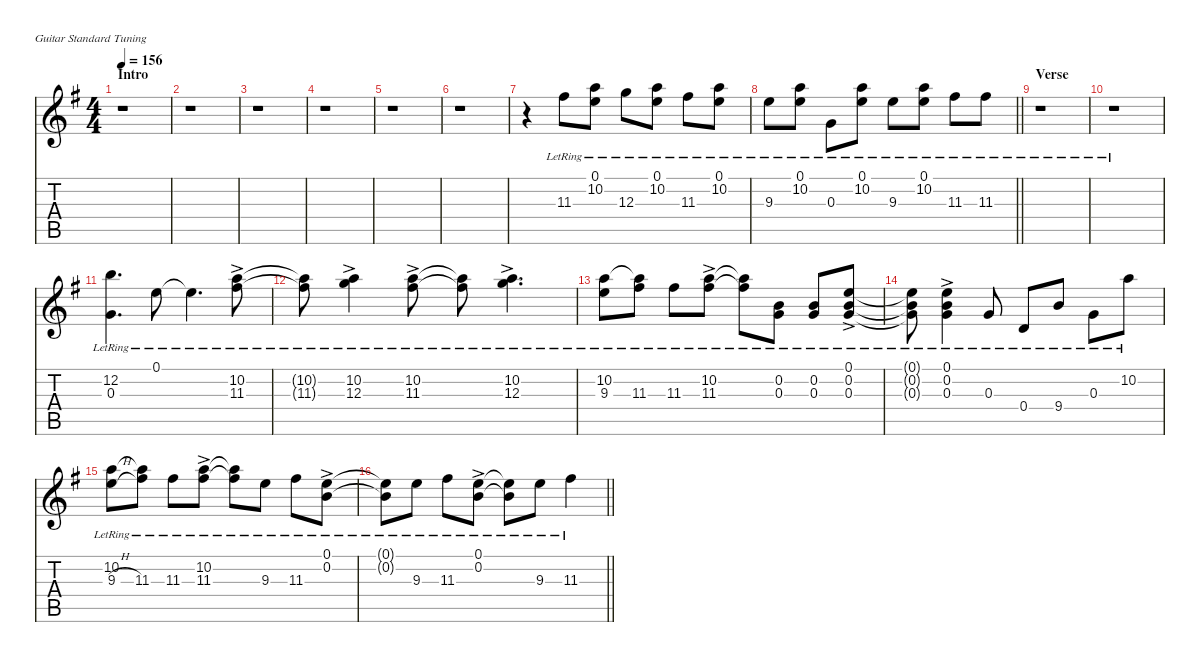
\defaultSystemsLayout 4
\hideDynamics
\bracketExtendMode nobrackets
\singleTrackTrackNamePolicy hidden
\multiTrackTrackNamePolicy hidden
\otherSystemsTrackNameOrientation horizontal
\track ("Mandolin 2" "el.guit.") {instrument electricguitarclean}
\staff {score tabs}
\tuning (E4 B3 G3 D3 A2 E2)
\ts (4 4)
\section ("" "Intro")
\tempo 156
\clef g2
\ks g
r.1{dy f instrument electricguitarclean beam Down} |
r.1{beam Down} |
r.1{beam Down} |
r.1{beam Down} |
r.1{beam Down} |
r.1{beam Down} |
r.4{beam Down} 11.3{lr acc #}.8{beam Down} (0.1{lr acc forcenatural} 10.2{lr acc forcenatural}).8{beam Down} 12.3{lr acc forcenatural}.8{beam Down} (0.1{lr acc forcenatural} 10.2{lr acc forcenatural}).8{beam Down} 11.3{lr acc #}.8{beam Down} (0.1{lr acc forcenatural} 10.2{lr acc forcenatural}).8{beam Down} |
\barLineRight lightlight
9.3{lr acc forcenatural}.8{beam Down} (0.1{lr acc forcenatural} 10.2{lr acc forcenatural}).8{beam Down} 0.3{lr acc forcenatural}.8{beam Down} (0.1{lr acc forcenatural} 10.2{lr acc forcenatural}).8{beam Down} 9.3{lr acc forcenatural}.8{beam Down} (0.1{lr acc forcenatural} 10.2{lr acc forcenatural}).8{beam Down} 11.3{lr acc #}.8{beam Down} 11.3{lr acc #}.8{beam Down} |
\section ("" "Verse")
r.1{beam Down} |
r.1{beam Down} |
(12.2{lr acc forcenatural} 0.3{lr acc forcenatural}).4{d beam Down} 0.1{lr acc forcenatural}.8{beam Down} 0.1{lr t acc forcenatural}.4{d beam Down} (10.2{ac lr acc forcenatural} 11.3{ac lr acc #}).8{beam Down} |
(10.2{lr t acc forcenatural} 11.3{lr t acc #}).8{beam Down} (10.2{ac lr acc forcenatural} 12.3{ac lr acc forcenatural}).4{beam Down} (10.2{ac lr acc forcenatural} 11.3{ac lr acc #}).8{beam Down} (10.2{lr t acc forcenatural} 11.3{lr t acc #}).8{beam Down} (10.2{ac lr acc forcenatural} 12.3{ac lr acc forcenatural}).4{d beam Down} |
(10.2{lr acc forcenatural} 9.3{lr acc forcenatural}).8{beam Down} (10.2{lr t acc forcenatural} 11.3{lr acc #}).8{beam Down} 11.3{lr acc #}.8{beam Down} (10.2{ac lr acc forcenatural} 11.3{ac lr acc #}).8{beam Down} (10.2{lr t acc forcenatural} 11.3{lr t acc #}).8{beam Down} (0.2{lr acc forcenatural} 0.3{lr acc forcenatural}).8{beam Down} (0.2{lr acc forcenatural} 0.3{lr acc forcenatural}).8{beam Up} (0.1{ac lr acc forcenatural} 0.2{ac lr acc forcenatural} 0.3{ac lr acc forcenatural}).8{beam Up} |
(0.1{lr t acc forcenatural} 0.2{lr t acc forcenatural} 0.3{lr t acc forcenatural}).8{beam Down} (0.1{ac lr acc forcenatural} 0.2{ac lr acc forcenatural} 0.3{ac lr acc forcenatural}).4{beam Down} 0.3{lr acc forcenatural}.8{beam Up} 0.4{lr acc forcenatural}.8{beam Up} 9.4{lr acc forcenatural}.8{beam Up} 0.3{lr acc forcenatural}.8{beam Down} 10.2{lr acc forcenatural}.8{beam Down} |
(10.2{lr acc forcenatural} 9.3{h acc forcenatural}).8{beam Down} (10.2{lr t acc forcenatural} 11.3{lr acc #}).8{beam Down} 11.3{lr acc #}.8{beam Down} (10.2{ac lr acc forcenatural} 11.3{ac lr acc #}).8{beam Down} (10.2{lr t acc forcenatural} 11.3{lr t acc #}).8{beam Down} 9.3{lr acc forcenatural}.8{beam Down} 11.3{lr acc #}.8{beam Down} (0.1{ac lr acc forcenatural} 0.2{ac lr acc forcenatural}).8{beam Down} |
\barLineRight lightlight
(0.1{lr t acc forcenatural} 0.2{lr t acc forcenatural}).8{beam Down} 9.3{lr acc forcenatural}.8{beam Down} 11.3{lr acc #}.8{beam Down} (0.1{ac lr acc forcenatural} 0.2{ac lr acc forcenatural}).8{beam Down} (0.1{lr t acc forcenatural} 0.2{lr t acc forcenatural}).8{beam Down} 9.3{lr acc forcenatural}.8{beam Down} 11.3{lr acc #}.4{beam Down}
